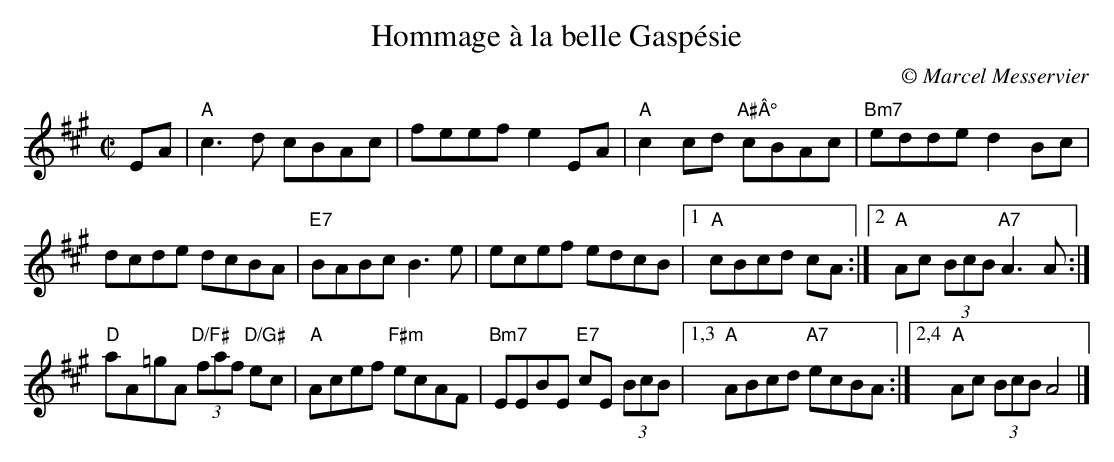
X:1
T:Hommage \`a la belle Gasp\'esie
C:\251 Marcel Messervier
M:C|
L:1/8
K:A
EA |\
"A"c3d cBAc | feef e2EA | "A"c2cd "A#°"cBAc | "Bm7"edde d2Bc |
dcde dcBA | "E7"BABc B3e | ecef edcB |[1 "A"cBcd cA :|[2 "A"Ac (3BcB "A7"A3A :|
"D"aA=gA "D/F#"(3faf "D/G#"ec | "A"Acef "F#m"ecAF |\
"Bm7"EEBE "E7"cE (3BcB |[1,3 "A"ABcd "A7"ecBA :|[2,4 "A"Ac (3BcB A4 |]
